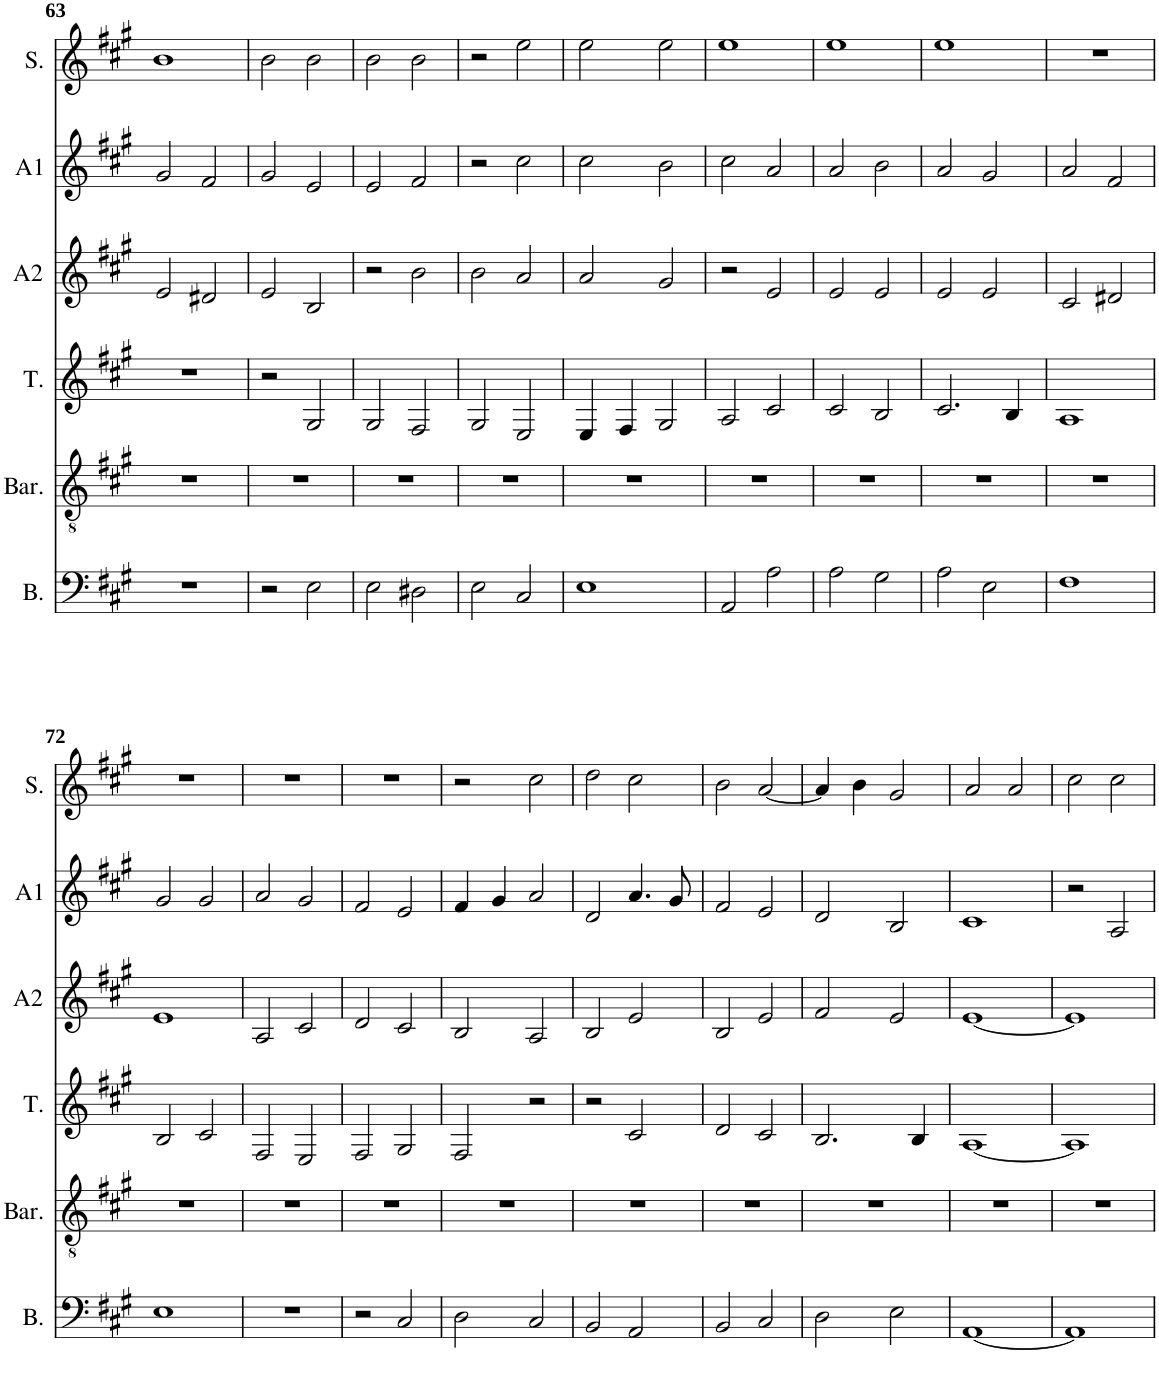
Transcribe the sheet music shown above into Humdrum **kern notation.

**kern	**kern	**kern	**kern	**kern	**kern
*part6	*part5	*part4	*part3	*part2	*part1
*staff6	*staff5	*staff4	*staff3	*staff2	*staff1
*I"Basse	*I"Baryton	*I"Ténor	*I"Alto 2	*I"Alto 1	*I"Soprano
*I'B.	*I'Bar.	*I'T.	*I'A2	*I'A1	*I'S.
!!LO:PB:g=z
*clefF4	*clefGv2	*clefG2	*clefG2	*clefG2	*clefG2
*k[f#c#g#]	*k[f#c#g#]	*k[f#c#g#]	*k[f#c#g#]	*k[f#c#g#]	*k[f#c#g#]
*M4/4	*M4/4	*M4/4	*M4/4	*M4/4	*M4/4
=63	=63	=63	=63	=63	=63
1r	1r	1r	2e/	2g#/	1b
.	.	.	2d#X/	2f#/	.
=64	=64	=64	=64	=64	=64
2r	1r	2r	2e/	2g#/	2b\
2E\	.	2G#/	2B/	2e/	2b\
=65	=65	=65	=65	=65	=65
2E\	1r	2G#/	2r	2e/	2b\
2D#X\	.	2F#/	2b\	2f#/	2b\
=66	=66	=66	=66	=66	=66
2E\	1r	2G#/	2b\	2r	2r
2C#/	.	2E/	2a/	2cc#\	2ee\
=67	=67	=67	=67	=67	=67
1E	1r	4E/	2a/	2cc#\	2ee\
.	.	4F#/	.	.	.
.	.	2G#/	2g#/	2b\	2ee\
=68	=68	=68	=68	=68	=68
2AA/	1r	2A/	2r	2cc#\	1ee
2A\	.	2c#/	2e/	2a/	.
=69	=69	=69	=69	=69	=69
2A\	1r	2c#/	2e/	2a/	1ee
2G#\	.	2B/	2e/	2b\	.
=70	=70	=70	=70	=70	=70
2A\	1r	2.c#/	2e/	2a/	1ee
2E\	.	.	2e/	2g#/	.
.	.	4B/	.	.	.
=71	=71	=71	=71	=71	=71
1F#	1r	1A	2c#/	2a/	1r
.	.	.	2d#X/	2f#/	.
!!LO:LB:g=z
=72	=72	=72	=72	=72	=72
1E	1r	2B/	1e	2g#/	1r
.	.	2c#/	.	2g#/	.
=73	=73	=73	=73	=73	=73
1r	1r	2F#/	2A/	2a/	1r
.	.	2E/	2c#/	2g#/	.
=74	=74	=74	=74	=74	=74
2r	1r	2F#/	2d/	2f#/	1r
2C#/	.	2G#/	2c#/	2e/	.
=75	=75	=75	=75	=75	=75
2D\	1r	2F#/	2B/	4f#/	2r
.	.	.	.	4g#/	.
2C#/	.	2r	2A/	2a/	2cc#\
=76	=76	=76	=76	=76	=76
2BB/	1r	2r	2B/	2d/	2dd\
2AA/	.	2c#/	2e/	4.a/	2cc#\
.	.	.	.	8g#/	.
=77	=77	=77	=77	=77	=77
2BB/	1r	2d/	2B/	2f#/	2b\
2C#/	.	2c#/	2e/	2e/	[2a/
=78	=78	=78	=78	=78	=78
2D\	1r	2.B/	2f#/	2d/	4a/]
.	.	.	.	.	4b\
2E\	.	.	2e/	2B/	2g#/
.	.	4B/	.	.	.
=79	=79	=79	=79	=79	=79
[1AA	1r	[1A	[1e	1c#	2a/
.	.	.	.	.	2a/
=80	=80	=80	=80	=80	=80
1AA]	1r	1A]	1e]	2r	2cc#\
.	.	.	.	2A/	2cc#\
=	=	=	=	=	=
*-	*-	*-	*-	*-	*-
